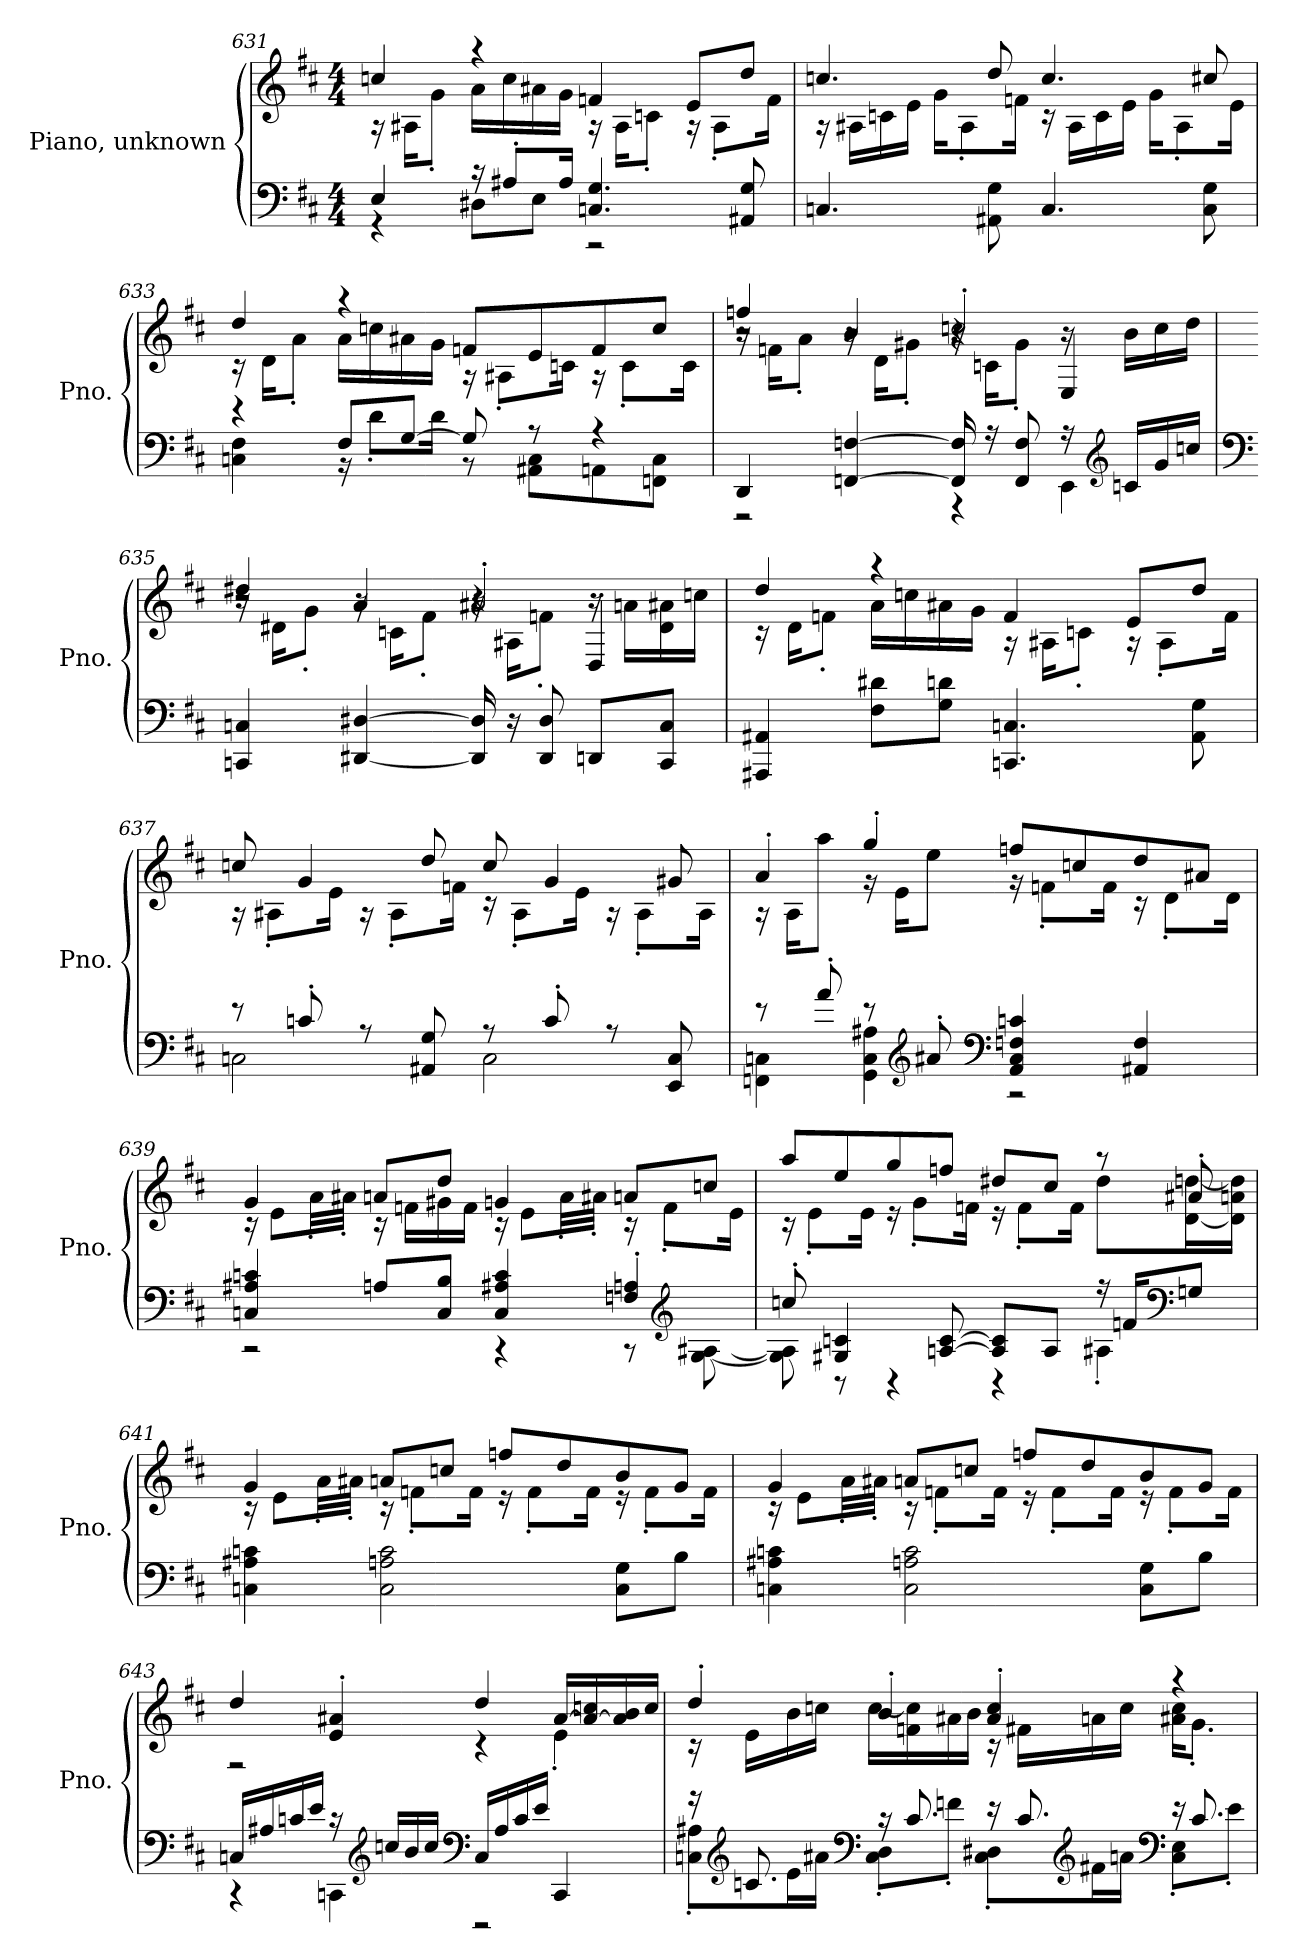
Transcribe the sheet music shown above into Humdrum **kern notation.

**kern	**kern
*part1	*part1
*staff2	*staff1
*I"Piano, unknown	*
*I'Pno.	*
*clefF4	*clefG2
*k[f#c#]	*k[f#c#]
*M4/4	*M4/4
=631	=631
*^	*^
4E/	4r	4ccn/	16r
.	.	.	16A#X\KL
.	.	.	8g'\J
16r	8D#X\L	4r	16a\LL
8A#X'/L	.	.	16cc\
.	8E\J	.	16a#X\
16A#/Jk	.	.	16g\JJ
4.Cn/ 4.G/	2r	4fn/	16r
.	.	.	16A#\KL
.	.	.	8cn'\J
.	.	8e/L	16r
.	.	.	8A#'\L
8AA#X/ 8G/	.	8dd/J	.
.	.	.	16f\Jk
*v	*v	*	*
!!LO:LB:g=z	!!
=632	=632	=632
4.Cn/	4.ccn/	16r
.	.	16A#X\LL
.	.	16cn\
.	.	16e\JJ
.	.	16g\KL
.	.	8A#'\
8AA#X\ 8G\	8dd/	.
.	.	16fn\Jk
4.C/	4.cc/	16r
.	.	16A#\LL
.	.	16c\
.	.	16e\JJ
.	.	16g\KL
.	.	8A#'\
8C\ 8G\	8cc#X/	.
.	.	16e\Jk
=633	=633	=633
*^	*	*
4r	4Cn\ 4F#\	4dd/	16r
.	.	.	16d\KL
.	.	.	8a'\J
8F#/L	16r	4r	16a\LL
.	8d'\L	.	16ccn\
[8G/J	.	.	16a#X\
.	16d\Jk	.	16g\JJ
8G/]	8r	8fn/L	16r
.	.	.	8A#X'\L
8r	8AA#X\ 8C\L	8e/	.
.	.	.	16cn\Jk
4r	8AAn\	8f/	16r
.	.	.	8c'\L
.	8FFn\ 8C\J	8cc/J	.
.	.	.	16c\Jk
!!LO:LB:g=z
=634	=634	=634	=634
*	*	*	*^
4DD/	2r	4ffn/	16r	2r
.	.	.	16fn\KL	.
.	.	.	8a'\J	.
[4FFn/ [4Fn/	.	4b/	16r	.
.	.	.	16d\KL	.
.	.	.	8g#X'\J	.
16FF/] 16F/]	4r	2ccn'/	16r	4r
16r	.	.	16cn\KL	.
8FF/ 8F/	.	.	8g#'\J	.
16r	4EE\	.	16r	4E/
*clefG2	*	*	*	*
16cn/LL	.	.	16b\LL	.
16g/	.	.	16cc\	.
16ccn/JJ	.	.	16dd\JJ	.
*v	*v	*	*	*
=635	=635	=635	=635
*clefF4	*	*	*
4CCn/ 4Cn/	4dd#X/	16r	2r
.	.	16d#X\KL	.
.	.	8g'\J	.
[4DD#X/ [4D#X/	4a/	16r	.
.	.	16cn\KL	.
.	.	8f#'\J	.
16DD#/] 16D#/]	2a#X'/	16r	4r
16r	.	16A#X\KL	.
8DD#/ 8D#/	.	8fn'\J	.
8DDn/L	.	16r	4D'/
.	.	16an\LL	.
8CC/ 8C/J	.	16d#\ 16a#X\	.
.	.	16ccn\JJ	.
*	*	*v	*v
!!LO:PB:g=z
=636	=636	=636
4AAA#X/ 4AA#X/	4dd/	16r
.	.	16d\KL
.	.	8fn'\J
8F#\ 8d#X\L	4r	16a\LL
.	.	16ccn\
8G\ 8dn\J	.	16a#X\
.	.	16g\JJ
4.CCn/ 4.Cn/	4f/	16r
.	.	16A#X\KL
.	.	8cn'\J
.	8e/L	16r
.	.	8A#'\L
8AA#\ 8G\	8dd/J	.
.	.	16f\Jk
=637	=637	=637
*^	*	*
8r	2Cn\	8ccn/	16r
.	.	.	8A#X'\L
8cn'/	.	4g/	.
.	.	.	16e\Jk
8r	.	.	16r
.	.	.	8A#'\L
8AA#X/ 8G/	.	8dd/	.
.	.	.	16fn\Jk
8r	2C\	8cc/	16r
.	.	.	8A#'\L
8c'/	.	4g/	.
.	.	.	16e\Jk
8r	.	.	16r
.	.	.	8A#'\L
8EE/ 8C/	.	8g#X/	.
.	.	.	16A#\Jk
!!LO:LB:g=z	!!
=638	=638	=638	=638
8r	4FFn\ 4Cn\	4a'/	16r
.	.	.	16A\KL
8a'/	.	.	8aa\J
8r	4GG\ 4C\ 4A#X\	4gg'/	16r
.	.	.	16e\KL
*clefG2	*	*	*
8a#X'/	.	.	8ee\J
*clefF4	*	*	*
4AA/ 4C/ 4Fn/ 4cn/	2r	8ffn/L	16r
.	.	.	8fn'\L
.	.	8ccn/	.
.	.	.	16f\Jk
4AA#X/ 4F/	.	8dd/	16r
.	.	.	8d'\L
.	.	8a#X/J	.
.	.	.	16d\Jk
!!LO:LB:g=z	!!
=639	=639	=639	=639
4Cn/ 4A#X/ 4cn/	2r	4g/	16r
.	.	.	8e\L
.	.	.	32a'\LL
.	.	.	32a#X'\JJJ
8An/L	.	8an/L	16r
.	.	.	16fn\LL
8C/ 8B/J	.	8dd/J	16g#X\
.	.	.	16f\JJ
4C/ 4A#X/ 4c/	4r	4gn/	16r
.	.	.	8e\L
.	.	.	32a'\LL
.	.	.	32a#X'\JJJ
4Fn/' 4An/'	8r	8an/L	16r
.	.	.	8f'\L
*clefG2	*	*	*
.	[8G\ [8A#X\	8ccn/J	.
.	.	.	16e\Jk
!!LO:LB:g=z	!!
=640	=640	=640	=640
8ccn'/	8G\] 8A#\]	8aa/L	16r
.	.	.	8e'\L
4G#X/ 4cn/	8r	8ee/	.
.	.	.	16e\Jk
.	4r	8gg/	16r
.	.	.	8g'\L
[8An/ [8c/	.	8ffn/J	.
.	.	.	16fn\Jk
8A/] 8c/]L	4r	8dd#X/L	16r
.	.	.	8f'\L
8A/J	.	8cc#/J	.
.	.	.	16f\Jk
16r	4A#X'\	8r	8dd#\L
16fn/KL	.	.	.
*clefF4	*	*	*
8Gn/J	.	8a#X'/	[16d\ [16ddn\L
.	.	.	16d\] 16an\ 16dd\]JJ
*v	*v	*	*
=641	=641	=641
4Cn\ 4A#X\ 4cn\	4g/	16r
.	.	8e\L
.	.	32a'\LL
.	.	32a#X'\JJJ
2C\ 2An\ 2c\	8an/L	16r
.	.	8fn'\L
.	8ccn/J	.
.	.	16f\Jk
.	8ffn/L	16r
.	.	8f'\L
.	8dd/	.
.	.	16f\Jk
8C\ 8G\L	8b/	16r
.	.	8f'\L
8B\J	8g/J	.
.	.	16f\Jk
!!LO:LB:g=z	!!
=642	=642	=642
4Cn\ 4A#X\ 4cn\	4g/	16r
.	.	8e\L
.	.	32a'\LL
.	.	32a#X'\JJJ
2C\ 2An\ 2c\	8an/L	16r
.	.	8fn'\L
.	8ccn/J	.
.	.	16f\Jk
.	8ffn/L	16r
.	.	8f'\L
.	8dd/	.
.	.	16f\Jk
8C\ 8G\L	8b/	16r
.	.	8f'\L
8B\J	8g/J	.
.	.	16f\Jk
!!LO:LB:g=z	!!
=643	=643	=643
*^	*	*
16Cn/LL	4r	4dd/	2r
16A#X/	.	.	.
16cn/	.	.	.
16e/JJ	.	.	.
16r	4CCn\	4e/' 4a#X/'	.
*clefG2	*	*	*
16ccn/LL	.	.	.
16b/	.	.	.
16cc/JJ	.	.	.
*clefF4	*	*	*
16C/LL	2r	4dd/	4r
16A#/	.	.	.
16c/	.	.	.
16e/JJ	.	.	.
4CC/	.	[16a#/LL	4e'\
.	.	16a#/_ 16ccn/	.
.	.	16a#/] 16b/	.
.	.	16cc/JJ	.
!!LO:PB:g=z	!!
=644	=644	=644	=644
16r	8Cn\' 8A#X\'L	4dd'/	16r
*clefG2	*	*	*
8.cn/	.	.	16e\LL
.	16e\L	.	16b\
.	16a#X\JJ	.	16ccn\JJ
*clefF4	*	*	*
16r	8C\' 8D\'L	4b'/	[16cc\LL
8.c/	.	.	16fn\ 16cc\]
.	8fn'\J	.	16a#X\
.	.	.	16b\JJ
16r	8C\' 8D#X\'L	4a#/' 4cc/'	16r
8.c/	.	.	16f#X\LL
*clefG2	*	*	*
.	16f#X\L	.	16an\
.	16an\JJ	.	16cc\JJ
*clefF4	*	*	*
16r	8C\' 8E\'L	4r	16a#X\ 16cc\KL
8.c/	.	.	8.g'\J
.	8e'\J	.	.
*v	*v	*	*
*	*v	*v
=	=
*-	*-
